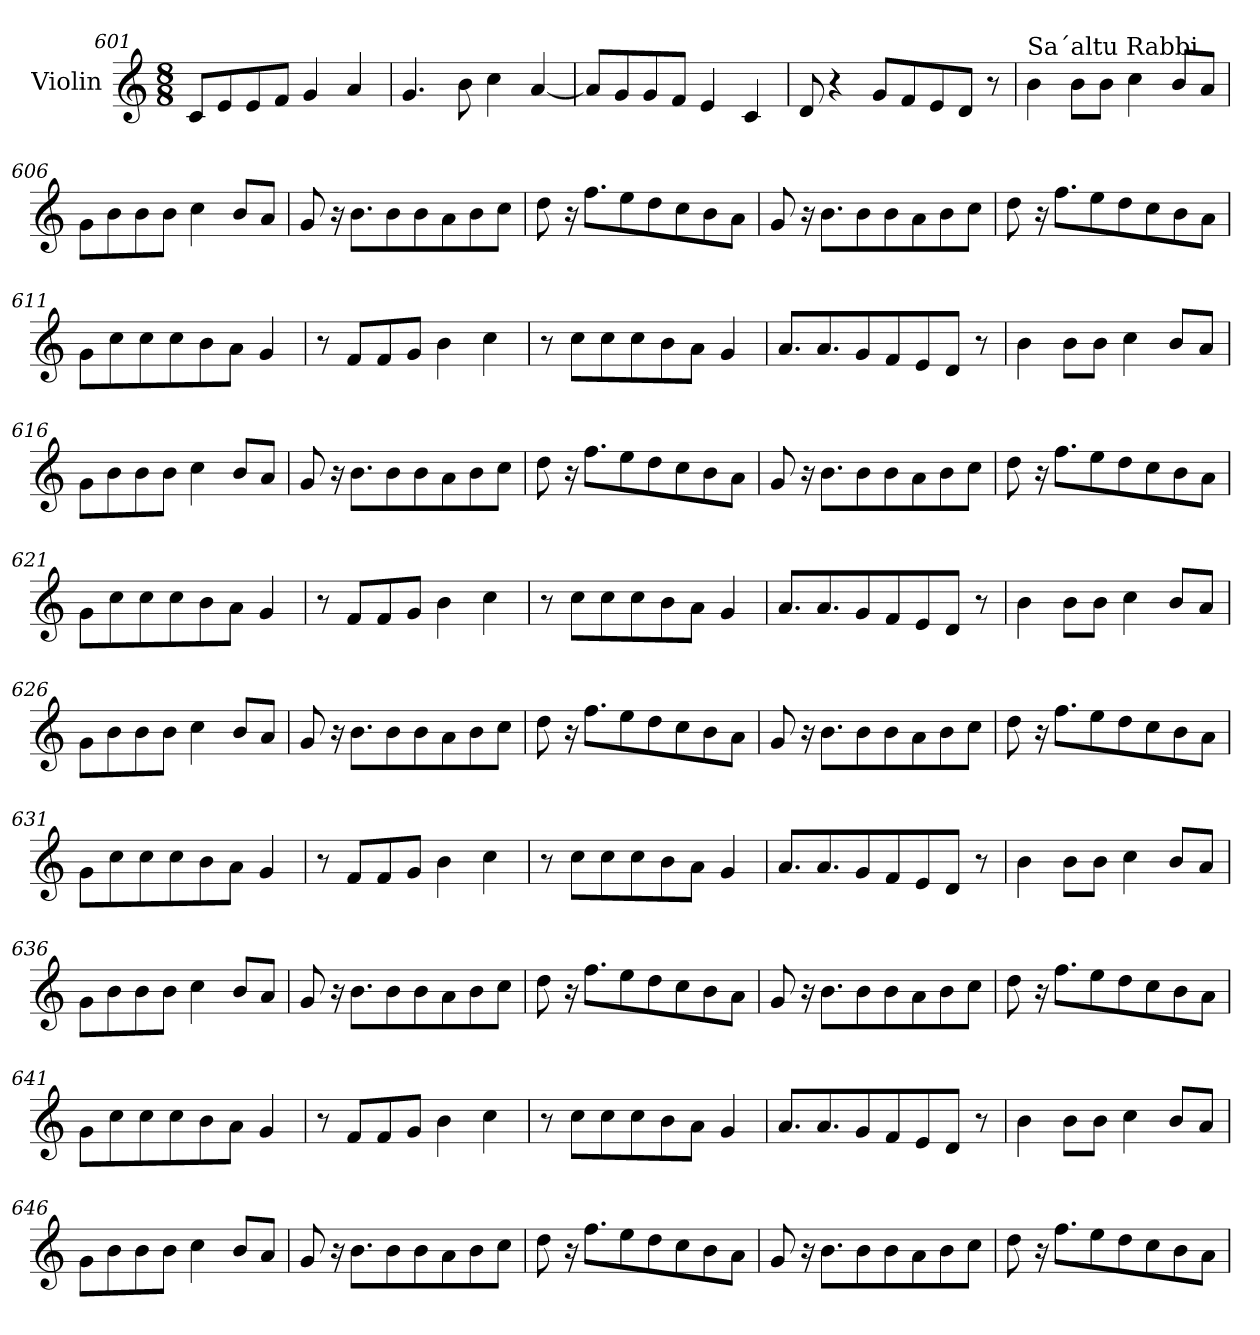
**kern
*part1
*staff1
*I"Violin
*clefG2
*k[]
*C:
*M8/8
=601
8c/L
8e/
8e/
8f/J
4g/
4a/
=602
4.g/
8b\
4cc\
[4a/
!!LO:PB:g=z
=603
*MM125
8a/L]
8g/
8g/
8f/J
4e/
4c/
!!LO:PB:g=z
=604
8d/
4r
8g/L
8f/
8e/
8d/J
8r
=605
!LO:TX:a:t=Sa´altu Rabbi
4b\
8b\L
8b\J
4cc\
8b/L
8a/J
=606
8g\L
8b\
8b\
8b\J
4cc\
8b/L
8a/J
!!LO:PB:g=z
=607
8g/
16r
8.b\L
8b\
8b\
8a\
8b\
8cc\J
!!LO:PB:g=z
=608
8dd\
16r
8.ff\L
8ee\
8dd\
8cc\
8b\
8a\J
=609
8g/
16r
8.b\L
8b\
8b\
8a\
8b\
8cc\J
=610
8dd\
16r
8.ff\L
8ee\
8dd\
8cc\
8b\
8a\J
!!LO:PB:g=z
=611
8g\L
8cc\
8cc\
8cc\
8b\
8a\J
4g/
=612
8r
8f/L
8f/
8g/J
4b\
4cc\
!!LO:PB:g=z
=613
8r
8cc\L
8cc\
8cc\
8b\
8a\J
4g/
=614
8.a/L
8.a/
8g/
8f/
8e/
8d/J
8r
=615
4b\
8b\L
8b\J
4cc\
8b/L
8a/J
!!LO:PB:g=z
=616
8g\L
8b\
8b\
8b\J
4cc\
8b/L
8a/J
!!LO:PB:g=z
=617
8g/
16r
8.b\L
8b\
8b\
8a\
8b\
8cc\J
=618
8dd\
16r
8.ff\L
8ee\
8dd\
8cc\
8b\
8a\J
=619
8g/
16r
8.b\L
8b\
8b\
8a\
8b\
8cc\J
!!LO:PB:g=z
=620
8dd\
16r
8.ff\L
8ee\
8dd\
8cc\
8b\
8a\J
!!LO:PB:g=z
=621
8g\L
8cc\
8cc\
8cc\
8b\
8a\J
4g/
=622
8r
8f/L
8f/
8g/J
4b\
4cc\
=623
8r
8cc\L
8cc\
8cc\
8b\
8a\J
4g/
!!LO:PB:g=z
=624
8.a/L
8.a/
8g/
8f/
8e/
8d/J
8r
!!LO:PB:g=z
=625
4b\
8b\L
8b\J
4cc\
8b/L
8a/J
=626
8g\L
8b\
8b\
8b\J
4cc\
8b/L
8a/J
=627
8g/
16r
8.b\L
8b\
8b\
8a\
8b\
8cc\J
=628
8dd\
16r
8.ff\L
8ee\
8dd\
8cc\
8b\
8a\J
!!LO:PB:g=z
=629
8g/
16r
8.b\L
8b\
8b\
8a\
8b\
8cc\J
=630
8dd\
16r
8.ff\L
8ee\
8dd\
8cc\
8b\
8a\J
=631
8g\L
8cc\
8cc\
8cc\
8b\
8a\J
4g/
!!LO:PB:g=z
=632
8r
8f/L
8f/
8g/J
4b\
4cc\
=633
8r
8cc\L
8cc\
8cc\
8b\
8a\J
4g/
!!LO:PB:g=z
=634
8.a/L
8.a/
8g/
8f/
8e/
8d/J
8r
=635
4b\
8b\L
8b\J
4cc\
8b/L
8a/J
=636
8g\L
8b\
8b\
8b\J
4cc\
8b/L
8a/J
!!LO:PB:g=z
=637
8g/
16r
8.b\L
8b\
8b\
8a\
8b\
8cc\J
!!LO:PB:g=z
=638
8dd\
16r
8.ff\L
8ee\
8dd\
8cc\
8b\
8a\J
=639
8g/
16r
8.b\L
8b\
8b\
8a\
8b\
8cc\J
=640
8dd\
16r
8.ff\L
8ee\
8dd\
8cc\
8b\
8a\J
!!LO:PB:g=z
=641
8g\L
8cc\
8cc\
8cc\
8b\
8a\J
4g/
=642
8r
8f/L
8f/
8g/J
4b\
4cc\
!!LO:PB:g=z
=643
8r
8cc\L
8cc\
8cc\
8b\
8a\J
4g/
=644
8.a/L
8.a/
8g/
8f/
8e/
8d/J
8r
=645
4b\
8b\L
8b\J
4cc\
8b/L
8a/J
!!LO:PB:g=z
=646
8g\L
8b\
8b\
8b\J
4cc\
8b/L
8a/J
!!LO:PB:g=z
=647
8g/
16r
8.b\L
8b\
8b\
8a\
8b\
8cc\J
=648
8dd\
16r
8.ff\L
8ee\
8dd\
8cc\
8b\
8a\J
=649
8g/
16r
8.b\L
8b\
8b\
8a\
8b\
8cc\J
!!LO:PB:g=z
=650
8dd\
16r
8.ff\L
8ee\
8dd\
8cc\
8b\
8a\J
=
*-
